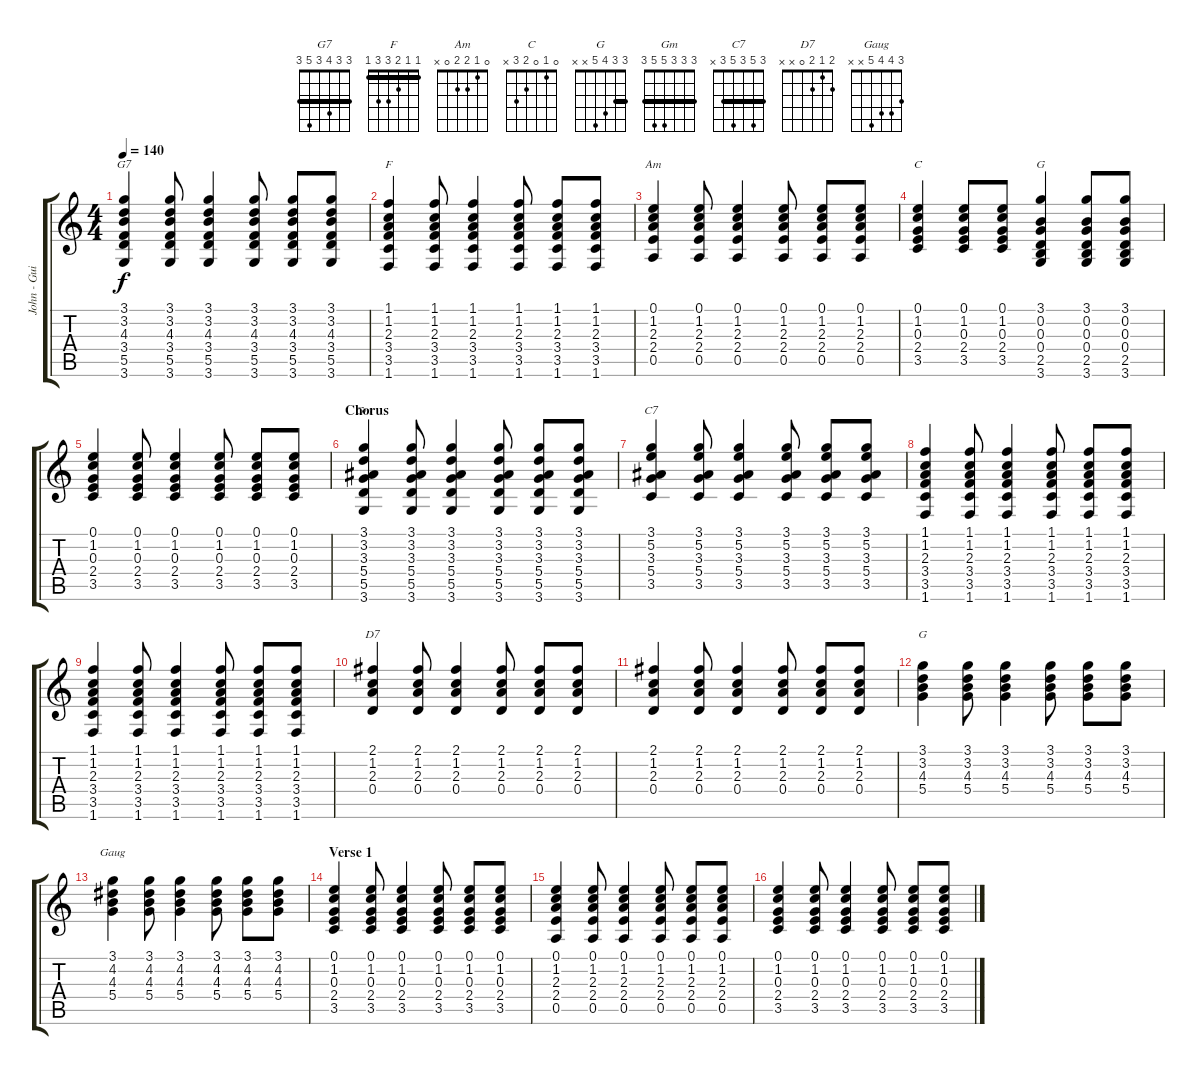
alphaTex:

\track ("John - Guitar" "John - Gui") {instrument acousticguitarsteel}
\staff {score tabs}
\tuning (E4 B3 G3 D3 A2 E2) {hide}
\chord ("G7" 3 3 4 3 5 3) {barre 3}
\chord ("F" 1 1 2 3 3 1) {barre 1}
\chord ("Am" 0 1 2 2 0 x)
\chord ("C" 0 1 0 2 3 x)
\chord ("G" 3 0 0 0 2 3)
\chord ("Gm" 3 3 3 5 5 3) {barre 3}
\chord ("C7" 3 5 3 5 3 x) {barre 3}
\chord ("D7" 2 1 2 0 x x)
\chord ("G" 3 3 4 5 x x) {barre 3}
\chord ("Gaug" 3 4 4 5 x x)
\ts (4 4)
\tempo 140
\clef g2
\ks c
(3.1 3.2 4.3 3.4 5.5 3.6).4{ch "G7" dy f} (3.1 3.2 4.3 3.4 5.5 3.6).8 (3.1 3.2 4.3 3.4 5.5 3.6).4 (3.1 3.2 4.3 3.4 5.5 3.6).8 (3.1 3.2 4.3 3.4 5.5 3.6).8 (3.1 3.2 4.3 3.4 5.5 3.6).8 |
(1.1 1.2 2.3 3.4 3.5 1.6).4{ch "F"} (1.1 1.2 2.3 3.4 3.5 1.6).8 (1.1 1.2 2.3 3.4 3.5 1.6).4 (1.1 1.2 2.3 3.4 3.5 1.6).8 (1.1 1.2 2.3 3.4 3.5 1.6).8 (1.1 1.2 2.3 3.4 3.5 1.6).8 |
(0.1 1.2 2.3 2.4 0.5).4{ch "Am"} (0.1 1.2 2.3 2.4 0.5).8 (0.1 1.2 2.3 2.4 0.5).4 (0.1 1.2 2.3 2.4 0.5).8 (0.1 1.2 2.3 2.4 0.5).8 (0.1 1.2 2.3 2.4 0.5).8 |
(0.1 1.2 0.3 2.4 3.5).4{ch "C"} (0.1 1.2 0.3 2.4 3.5).8 (0.1 1.2 0.3 2.4 3.5).8 (3.1 0.2 0.3 0.4 2.5 3.6).4{ch "G"} (3.1 0.2 0.3 0.4 2.5 3.6).8 (3.1 0.2 0.3 0.4 2.5 3.6).8 |
(0.1 1.2 0.3 2.4 3.5).4 (0.1 1.2 0.3 2.4 3.5).8 (0.1 1.2 0.3 2.4 3.5).4 (0.1 1.2 0.3 2.4 3.5).8 (0.1 1.2 0.3 2.4 3.5).8 (0.1 1.2 0.3 2.4 3.5).8 |
\section ("" "Chorus")
(3.1 3.2 3.3 5.4 5.5 3.6).4{ch "Gm"} (3.1 3.2 3.3 5.4 5.5 3.6).8 (3.1 3.2 3.3 5.4 5.5 3.6).4 (3.1 3.2 3.3 5.4 5.5 3.6).8 (3.1 3.2 3.3 5.4 5.5 3.6).8 (3.1 3.2 3.3 5.4 5.5 3.6).8 |
(3.1 5.2 3.3 5.4 3.5).4{ch "C7"} (3.1 5.2 3.3 5.4 3.5).8 (3.1 5.2 3.3 5.4 3.5).4 (3.1 5.2 3.3 5.4 3.5).8 (3.1 5.2 3.3 5.4 3.5).8 (3.1 5.2 3.3 5.4 3.5).8 |
(1.1 1.2 2.3 3.4 3.5 1.6).4 (1.1 1.2 2.3 3.4 3.5 1.6).8 (1.1 1.2 2.3 3.4 3.5 1.6).4 (1.1 1.2 2.3 3.4 3.5 1.6).8 (1.1 1.2 2.3 3.4 3.5 1.6).8 (1.1 1.2 2.3 3.4 3.5 1.6).8 |
(1.1 1.2 2.3 3.4 3.5 1.6).4 (1.1 1.2 2.3 3.4 3.5 1.6).8 (1.1 1.2 2.3 3.4 3.5 1.6).4 (1.1 1.2 2.3 3.4 3.5 1.6).8 (1.1 1.2 2.3 3.4 3.5 1.6).8 (1.1 1.2 2.3 3.4 3.5 1.6).8 |
(2.1 1.2 2.3 0.4).4{ch "D7"} (2.1 1.2 2.3 0.4).8 (2.1 1.2 2.3 0.4).4 (2.1 1.2 2.3 0.4).8 (2.1 1.2 2.3 0.4).8 (2.1 1.2 2.3 0.4).8 |
(2.1 1.2 2.3 0.4).4 (2.1 1.2 2.3 0.4).8 (2.1 1.2 2.3 0.4).4 (2.1 1.2 2.3 0.4).8 (2.1 1.2 2.3 0.4).8 (2.1 1.2 2.3 0.4).8 |
(3.1 3.2 4.3 5.4).4{ch "G"} (3.1 3.2 4.3 5.4).8 (3.1 3.2 4.3 5.4).4 (3.1 3.2 4.3 5.4).8 (3.1 3.2 4.3 5.4).8 (3.1 3.2 4.3 5.4).8 |
(3.1 4.2 4.3 5.4).4{ch "Gaug"} (3.1 4.2 4.3 5.4).8 (3.1 4.2 4.3 5.4).4 (3.1 4.2 4.3 5.4).8 (3.1 4.2 4.3 5.4).8 (3.1 4.2 4.3 5.4).8 |
\section ("" "Verse 1")
(0.1 1.2 0.3 2.4 3.5).4 (0.1 1.2 0.3 2.4 3.5).8 (0.1 1.2 0.3 2.4 3.5).4 (0.1 1.2 0.3 2.4 3.5).8 (0.1 1.2 0.3 2.4 3.5).8 (0.1 1.2 0.3 2.4 3.5).8 |
(0.1 1.2 2.3 2.4 0.5).4 (0.1 1.2 2.3 2.4 0.5).8 (0.1 1.2 2.3 2.4 0.5).4 (0.1 1.2 2.3 2.4 0.5).8 (0.1 1.2 2.3 2.4 0.5).8 (0.1 1.2 2.3 2.4 0.5).8 |
(0.1 1.2 0.3 2.4 3.5).4 (0.1 1.2 0.3 2.4 3.5).8 (0.1 1.2 0.3 2.4 3.5).4 (0.1 1.2 0.3 2.4 3.5).8 (0.1 1.2 0.3 2.4 3.5).8 (0.1 1.2 0.3 2.4 3.5).8
